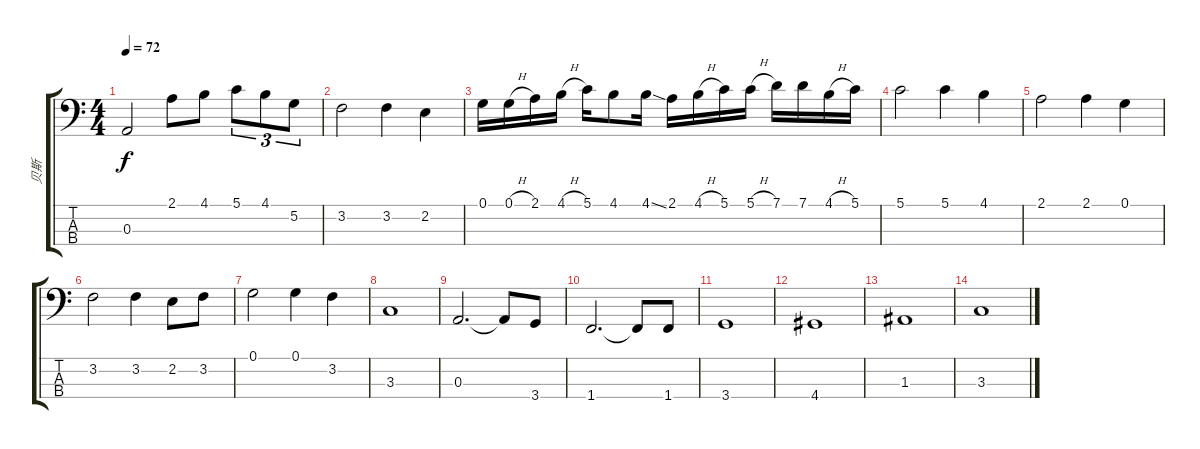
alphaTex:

\track ("贝斯" "贝斯") {instrument electricbassfinger}
\staff {score tabs}
\tuning (G2 D2 A1 E1) {hide}
\ts (4 4)
\tempo 72
\clef f4
\ks c
0.3.2{dy f} 2.1.8 4.1.8 5.1.8{tu (3 2)} 4.1.8{tu (3 2)} 5.2.8{tu (3 2)} |
3.2.2 3.2.4 2.2.4 |
0.1.16 0.1{h}.16 2.1.16 4.1{h}.16 5.1.16 4.1.8 4.1{ss}.16 2.1.16 4.1{h}.16 5.1.16 5.1{h}.16 7.1.16 7.1.16 4.1{h}.16 5.1.16 |
5.1.2 5.1.4 4.1.4 |
2.1.2 2.1.4 0.1.4 |
3.2.2 3.2.4 2.2.8 3.2.8 |
0.1.2 0.1.4 3.2.4 |
3.3.1 |
0.3.2{d} 0.3{t}.8 3.4.8 |
1.4.2{d} 1.4{t}.8 1.4.8 |
3.4.1 |
4.4.1 |
1.3.1 |
3.3.1
